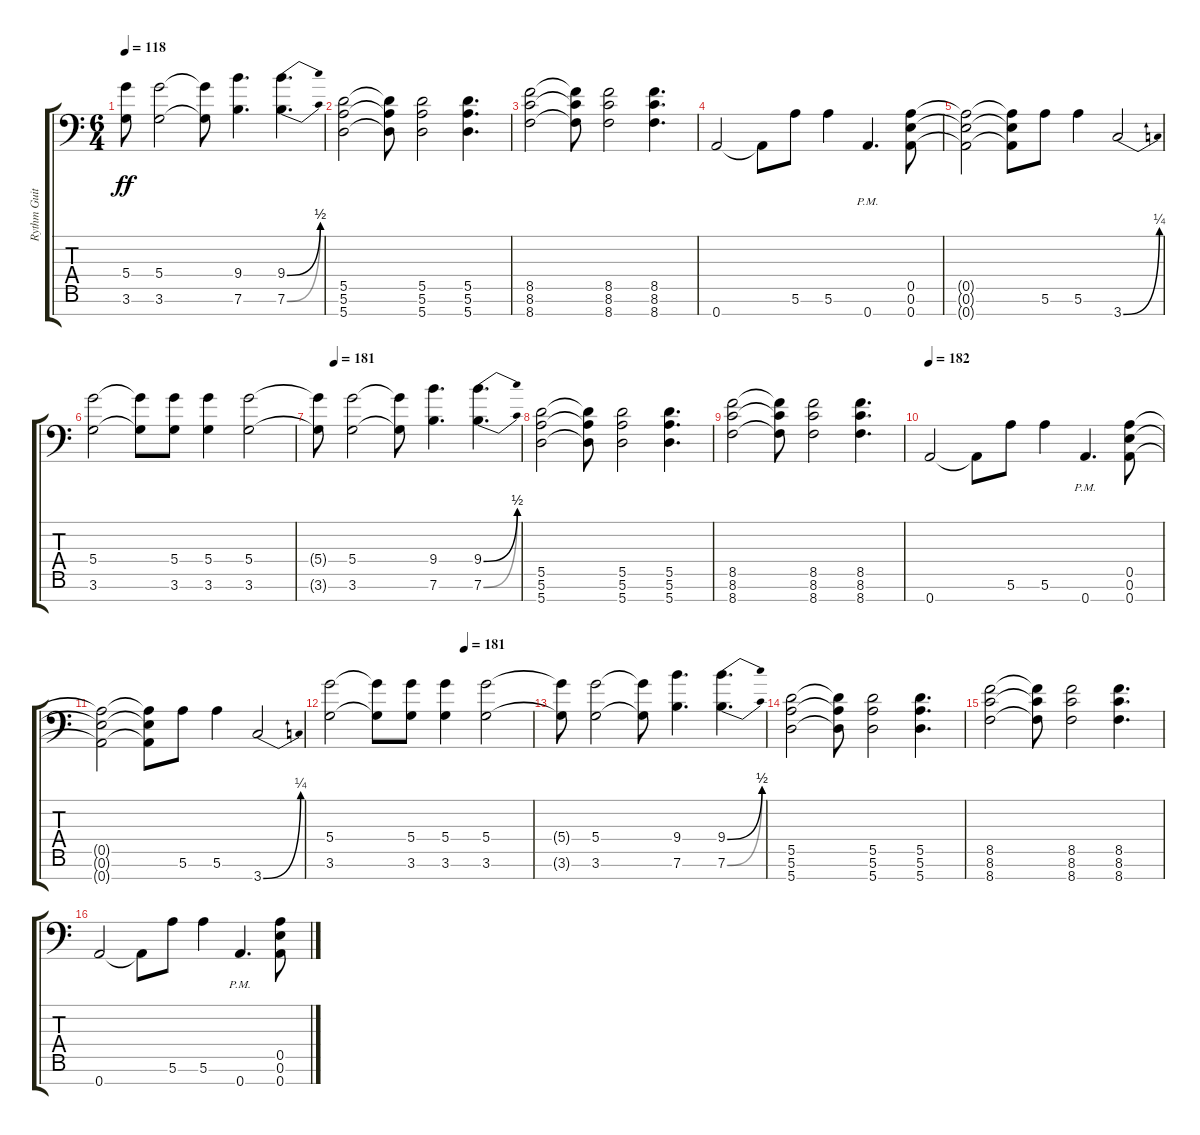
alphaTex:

\track ("Rythm Guitar #2" "Rythm Guit") {instrument distortionguitar}
\staff {score tabs}
\tuning (D4 A3 E3 D3 A2 E2 A1) {hide}
\ts (6 4)
\tempo 118
\clef f4
\ks c
(5.4{t} 3.6{t}).8{dy ff} (5.4 3.6).2 (5.4{t} 3.6{t}).8 (9.4 7.6).4{d} (9.4{be (bend 0 0 60 2)} 7.6{be (bend 0 0 60 2)}).4{d} |
(5.5 5.6 5.7).2 (5.5{t} 5.6{t} 5.7{t}).8 (5.5 5.6 5.7).2 (5.5 5.6 5.7).4{d} |
(8.5 8.6 8.7).2 (8.5{t} 8.6{t} 8.7{t}).8 (8.5 8.6 8.7).2 (8.5 8.6 8.7).4{d} |
0.7.2 0.7{t}.8 5.6.8 5.6.4 0.7{pm}.4{d} (0.5 0.6 0.7).8 |
(0.5{t} 0.6{t} 0.7{t}).2 (0.5{t} 0.6{t} 0.7{t}).8 5.6.8 5.6.4 3.7{be (bend 0 0 60 1)}.2 |
(5.4 3.6).2 (5.4{t} 3.6{t}).8 (5.4 3.6).8 (5.4 3.6).4 (5.4 3.6).2 |
\tempo (181 0.08333333333333333)
(5.4{t} 3.6{t}).8 (5.4 3.6).2 (5.4{t} 3.6{t}).8 (9.4 7.6).4{d} (9.4{be (bend 0 0 60 2)} 7.6{be (bend 0 0 60 2)}).4{d} |
(5.5 5.6 5.7).2 (5.5{t} 5.6{t} 5.7{t}).8 (5.5 5.6 5.7).2 (5.5 5.6 5.7).4{d} |
(8.5 8.6 8.7).2 (8.5{t} 8.6{t} 8.7{t}).8 (8.5 8.6 8.7).2 (8.5 8.6 8.7).4{d} |
\tempo 182
0.7.2 0.7{t}.8 5.6.8 5.6.4 0.7{pm}.4{d} (0.5 0.6 0.7).8 |
(0.5{t} 0.6{t} 0.7{t}).2 (0.5{t} 0.6{t} 0.7{t}).8 5.6.8 5.6.4 3.7{be (bend 0 0 60 1)}.2 |
\tempo (181 0.6666666666666666)
(5.4 3.6).2 (5.4{t} 3.6{t}).8 (5.4 3.6).8 (5.4 3.6).4 (5.4 3.6).2 |
(5.4{t} 3.6{t}).8 (5.4 3.6).2 (5.4{t} 3.6{t}).8 (9.4 7.6).4{d} (9.4{be (bend 0 0 60 2)} 7.6{be (bend 0 0 60 2)}).4{d} |
(5.5 5.6 5.7).2 (5.5{t} 5.6{t} 5.7{t}).8 (5.5 5.6 5.7).2 (5.5 5.6 5.7).4{d} |
(8.5 8.6 8.7).2 (8.5{t} 8.6{t} 8.7{t}).8 (8.5 8.6 8.7).2 (8.5 8.6 8.7).4{d} |
0.7.2 0.7{t}.8 5.6.8 5.6.4 0.7{pm}.4{d} (0.5 0.6 0.7).8
